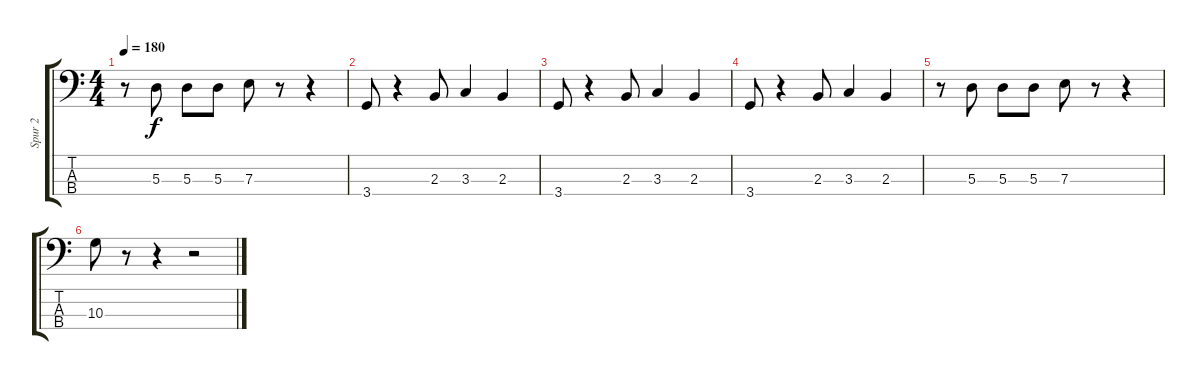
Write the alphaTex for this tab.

\track ("Spur 2" "Spur 2") {instrument electricbassfinger}
\staff {score tabs}
\tuning (G2 D2 A1 E1) {hide}
\ts (4 4)
\tempo 180
\clef f4
\ks c
r.8{dy f} 5.3.8 5.3.8 5.3.8 7.3.8 r.8 r.4 |
3.4.8 r.4 2.3.8 3.3.4 2.3.4 |
3.4.8 r.4 2.3.8 3.3.4 2.3.4 |
3.4.8 r.4 2.3.8 3.3.4 2.3.4 |
r.8 5.3.8 5.3.8 5.3.8 7.3.8 r.8 r.4 |
10.3.8 r.8 r.4 r.2
